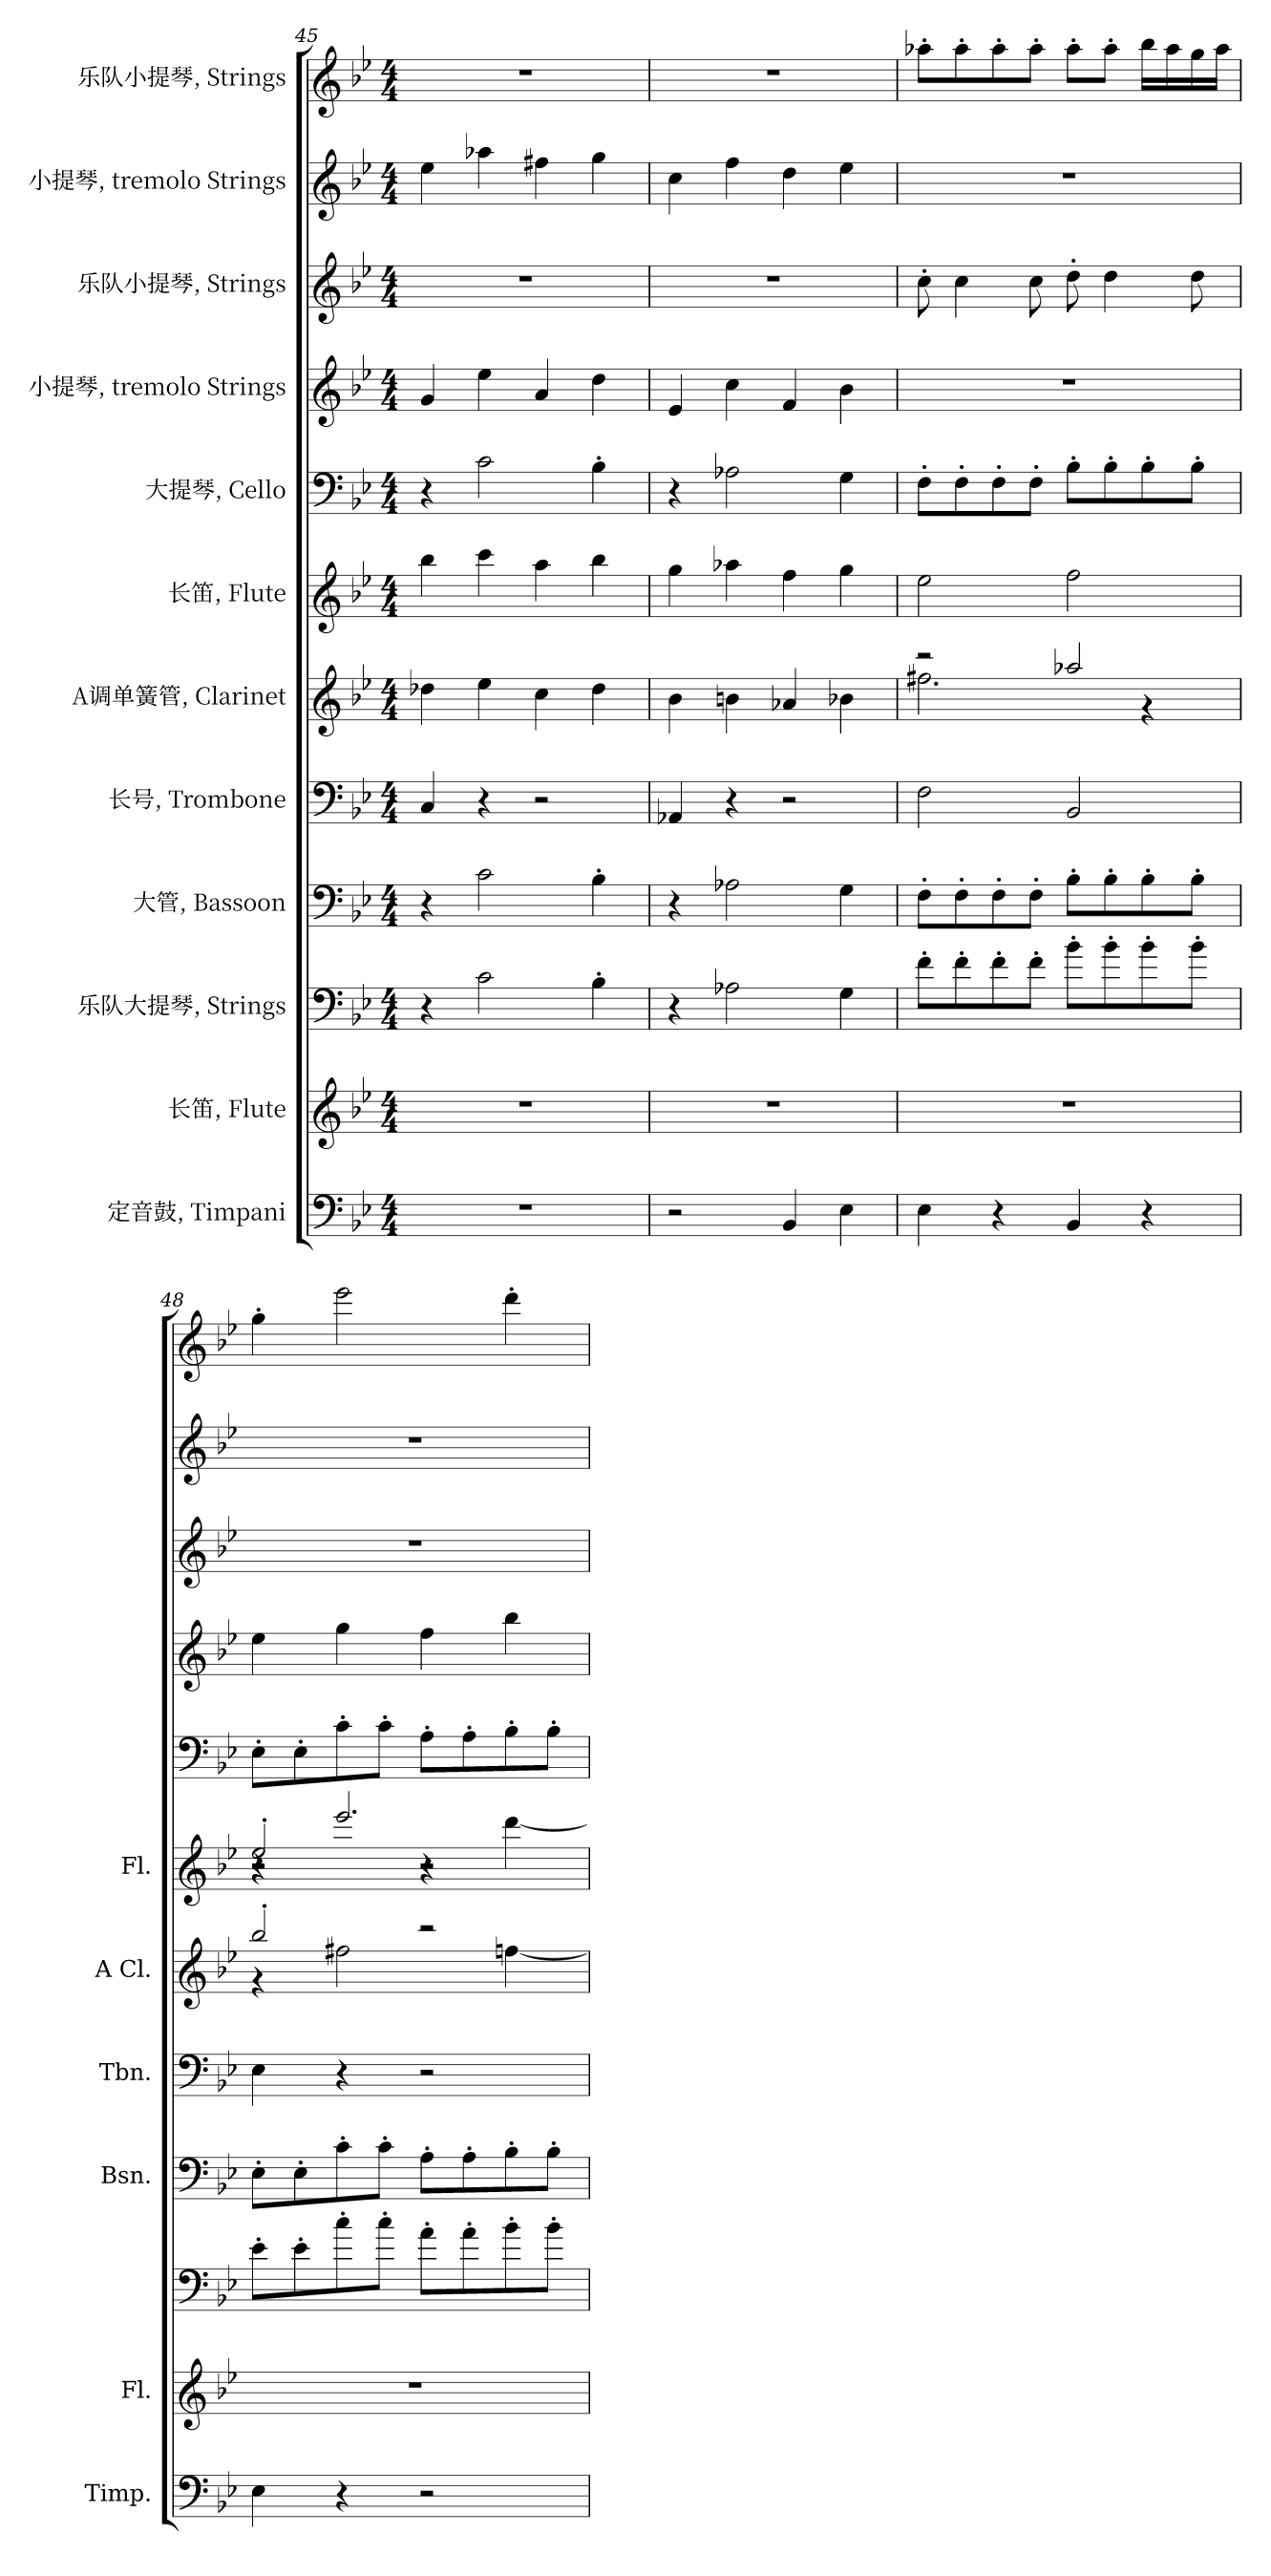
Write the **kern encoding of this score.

**kern	**kern	**kern	**kern	**kern	**kern	**kern	**kern	**kern	**kern	**kern	**kern
*part12	*part11	*part10	*part9	*part8	*part7	*part6	*part5	*part4	*part3	*part2	*part1
*staff12	*staff11	*staff10	*staff9	*staff8	*staff7	*staff6	*staff5	*staff4	*staff3	*staff2	*staff1
*I"定音鼓, Timpani	*I"长笛, Flute	*I"乐队大提琴, Strings	*I"大管, Bassoon	*I"长号, Trombone	*I"A调单簧管, Clarinet	*I"长笛, Flute	*I"大提琴, Cello	*I"小提琴, tremolo Strings	*I"乐队小提琴, Strings	*I"小提琴, tremolo Strings	*I"乐队小提琴, Strings
*I'Timp.	*I'Fl.	*	*I'Bsn.	*I'Tbn.	*I'A Cl.	*I'Fl.	*	*	*	*	*
!!LO:PB:g=z
*clefF4	*clefG2	*clefF4	*clefF4	*clefF4	*clefG2	*clefG2	*clefF4	*clefG2	*clefG2	*clefG2	*clefG2
*	*	*	*	*	*ITrd2c3	*	*	*	*	*	*
*k[b-e-]	*k[b-e-]	*k[b-e-]	*k[b-e-]	*k[b-e-]	*k[f#]	*k[b-e-]	*k[b-e-]	*k[b-e-]	*k[b-e-]	*k[b-e-]	*k[b-e-]
*M4/4	*M4/4	*M4/4	*M4/4	*M4/4	*M4/4	*M4/4	*M4/4	*M4/4	*M4/4	*M4/4	*M4/4
=45	=45	=45	=45	=45	=45	=45	=45	=45	=45	=45	=45
1r	1r	4r	4r	4C/	4b-X\	4bb-\	4r	4g/	1r	4ee-\	1r
.	.	2c\	2c\	4r	4cc\	4ccc\	2c\	4ee-\	.	4aa-X\	.
.	.	.	.	2r	4a\	4aa\	.	4a/	.	4ff#X\	.
.	.	4B-'\	4B-'\	.	4b-\	4bb-\	4B-'\	4dd\	.	4gg\	.
=46	=46	=46	=46	=46	=46	=46	=46	=46	=46	=46	=46
2r	1r	4r	4r	4AA-X/	4g\	4gg\	4r	4e-/	1r	4cc\	1r
.	.	2A-X\	2A-X\	4r	4g#X\	4aa-X\	2A-X\	4cc\	.	4ff\	.
4BB-/	.	.	.	2r	4fn/	4ff\	.	4f/	.	4dd\	.
4E-\	.	4G\	4G\	.	4gn\	4gg\	4G\	4b-\	.	4ee-\	.
=47	=47	=47	=47	=47	=47	=47	=47	=47	=47	=47	=47
*	*	*	*	*	*^	*	*	*	*	*	*
4E-\	1r	8f'\L	8F'\L	2F\	2r	2.dd#X\	2ee-\	8F'\L	1r	8cc'\	1r	8aa-X'\L
.	.	8f'\	8F'\	.	.	.	.	8F'\	.	4cc\	.	8aa-'\
4r	.	8f'\	8F'\	.	.	.	.	8F'\	.	.	.	8aa-'\
.	.	8f'\J	8F'\J	.	.	.	.	8F'\J	.	8cc\	.	8aa-'\J
4BB-/	.	8b-'\L	8B-'\L	2BB-/	2ffn/	.	2ff\	8B-'\L	.	8dd'\	.	8aa-'\L
.	.	8b-'\	8B-'\	.	.	.	.	8B-'\	.	4dd\	.	8aa-'\J
4r	.	8b-'\	8B-'\	.	.	4r	.	8B-'\	.	.	.	16bb-\LL
.	.	.	.	.	.	.	.	.	.	.	.	16aa-\
.	.	8b-'\J	8B-'\J	.	.	.	.	8B-'\J	.	8dd\	.	16gg\
.	.	.	.	.	.	.	.	.	.	.	.	16aa-\JJ
=48	=48	=48	=48	=48	=48	=48	=48	=48	=48	=48	=48	=48
*	*	*	*	*	*	*	*^	*	*	*	*	*
*	*	*	*	*	*	*	*	*^	*	*	*	*	*
4E-\	1r	8e-'\L	8E-'\L	4E-\	2gg'/	4r	4r	2r	2ee-'/	8E-'\L	4ee-\	1r	1r	4gg'\
.	.	8e-'\	8E-'\	.	.	.	.	.	.	8E-'\	.	.	.	.
4r	.	8cc'\	8c'\	4r	.	2dd#X\	2.eee-/	.	.	8c'\	4gg\	.	.	2eee-\
.	.	8cc'\J	8c'\J	.	.	.	.	.	.	8c'\J	.	.	.	.
2r	.	8a'\L	8A'\L	2r	2r	.	.	4r	2r	8A'\L	4ff\	.	.	.
.	.	8a'\	8A'\	.	.	.	.	.	.	8A'\	.	.	.	.
.	.	8b-'\	8B-'\	.	.	[4ddn\	.	[4ddd\	.	8B-'\	4bb-\	.	.	4ddd'\
.	.	8b-'\J	8B-'\J	.	.	.	.	.	.	8B-'\J	.	.	.	.
*	*	*	*	*	*v	*v	*	*	*	*	*	*	*	*
*	*	*	*	*	*	*v	*v	*v	*	*	*	*	*
=	=	=	=	=	=	=	=	=	=	=	=
*-	*-	*-	*-	*-	*-	*-	*-	*-	*-	*-	*-
